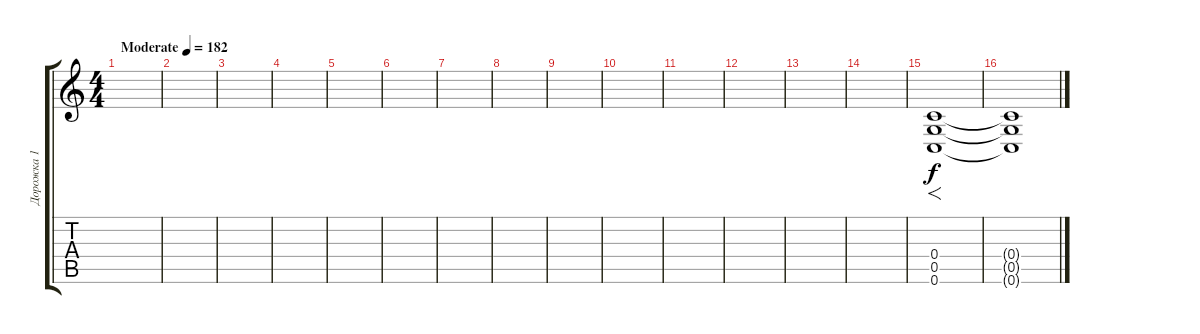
\track ("Дорожка 1" "Дорожка 1") {instrument distortionguitar}
\staff {score tabs}
\tuning (D4 A3 F3 C3 G2 C2) {hide}
\ts (4 4)
\tempo (182 "Moderate")
\tempo 175
\tempo (182 "Moderate")
\clef g2
\ks c
|
|
|
|
|
|
|
|
|
|
|
|
|
|
(0.4 0.5 0.6).1{f} |
(0.4{t} 0.5{t} 0.6{t}).1
